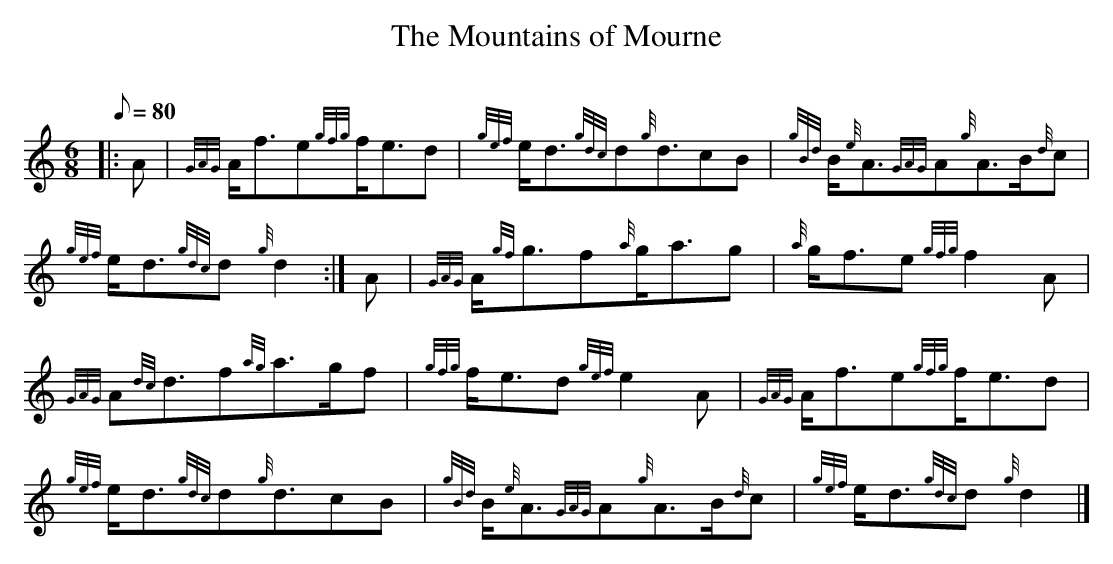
X:1
T:The Mountains of Mourne
M:6/8
L:1/8
Q:80
C:
K:HP
|: A | \
{GAG}A/2f3/2e{gfg}f/2e3/2d | \
{gef}e/2d3/2{gdc}d{g}d3/2cB | \
{gBd}B/2{e}A3/2{GAG}A{g}A3/2B/2{d}c |
{gef}e/2d3/2{gdc}d{g}d2 :| \
A | \
{GAG}A/2{gf}g3/2f{a}g/2a3/2g | \
{a}g/2f3/2e{gfg}f2A |
{GAG}A{dc}d3/2f{ag}a3/2g/2f | \
{gfg}f/2e3/2d{gef}e2A | \
{GAG}A/2f3/2e{gfg}f/2e3/2d |
{gef}e/2d3/2{gdc}d{g}d3/2cB | \
{gBd}B/2{e}A3/2{GAG}A{g}A3/2B/2{d}c | \
{gef}e/2d3/2{gdc}d{g}d2|]
